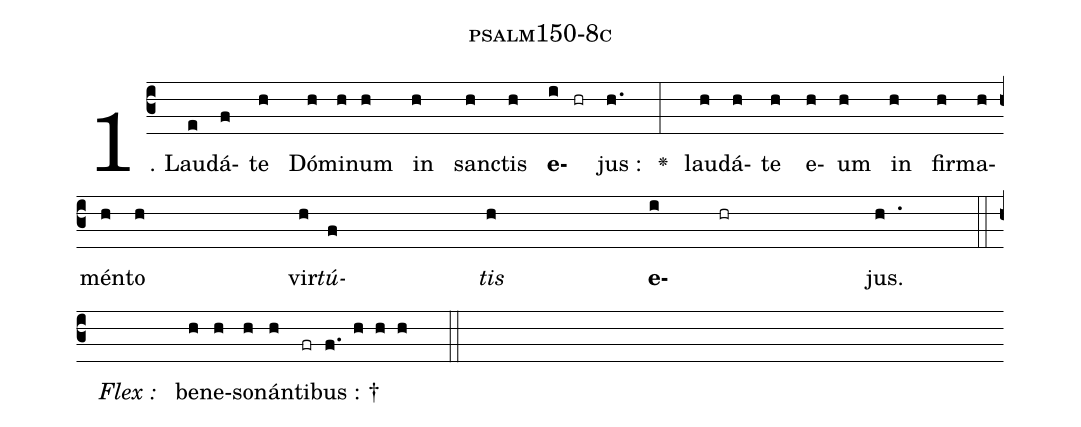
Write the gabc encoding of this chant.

name: psalm150-8c;
%%
(c3)1. L{au}(e)dá(f)te(h) Dó(h)mi(h)num(h) in(h) san(h)ctis(h) <b>e</b>(i hr)jus :(h.) <v>\greheightstar</v>(:) lau(h)dá(h)te(h) e(h)um(h) in(h) fir(h)ma(h)mén(h)to(h) vir(h)<i>tú</i>(f)<i>tis</i>(h) <b>e</b>(i hr)jus.(h.) (::z)
<i>Flex : </i>()  be(h)ne(h)so(h)nán(h)ti(fr)bus : †(f. h h h  ::)
